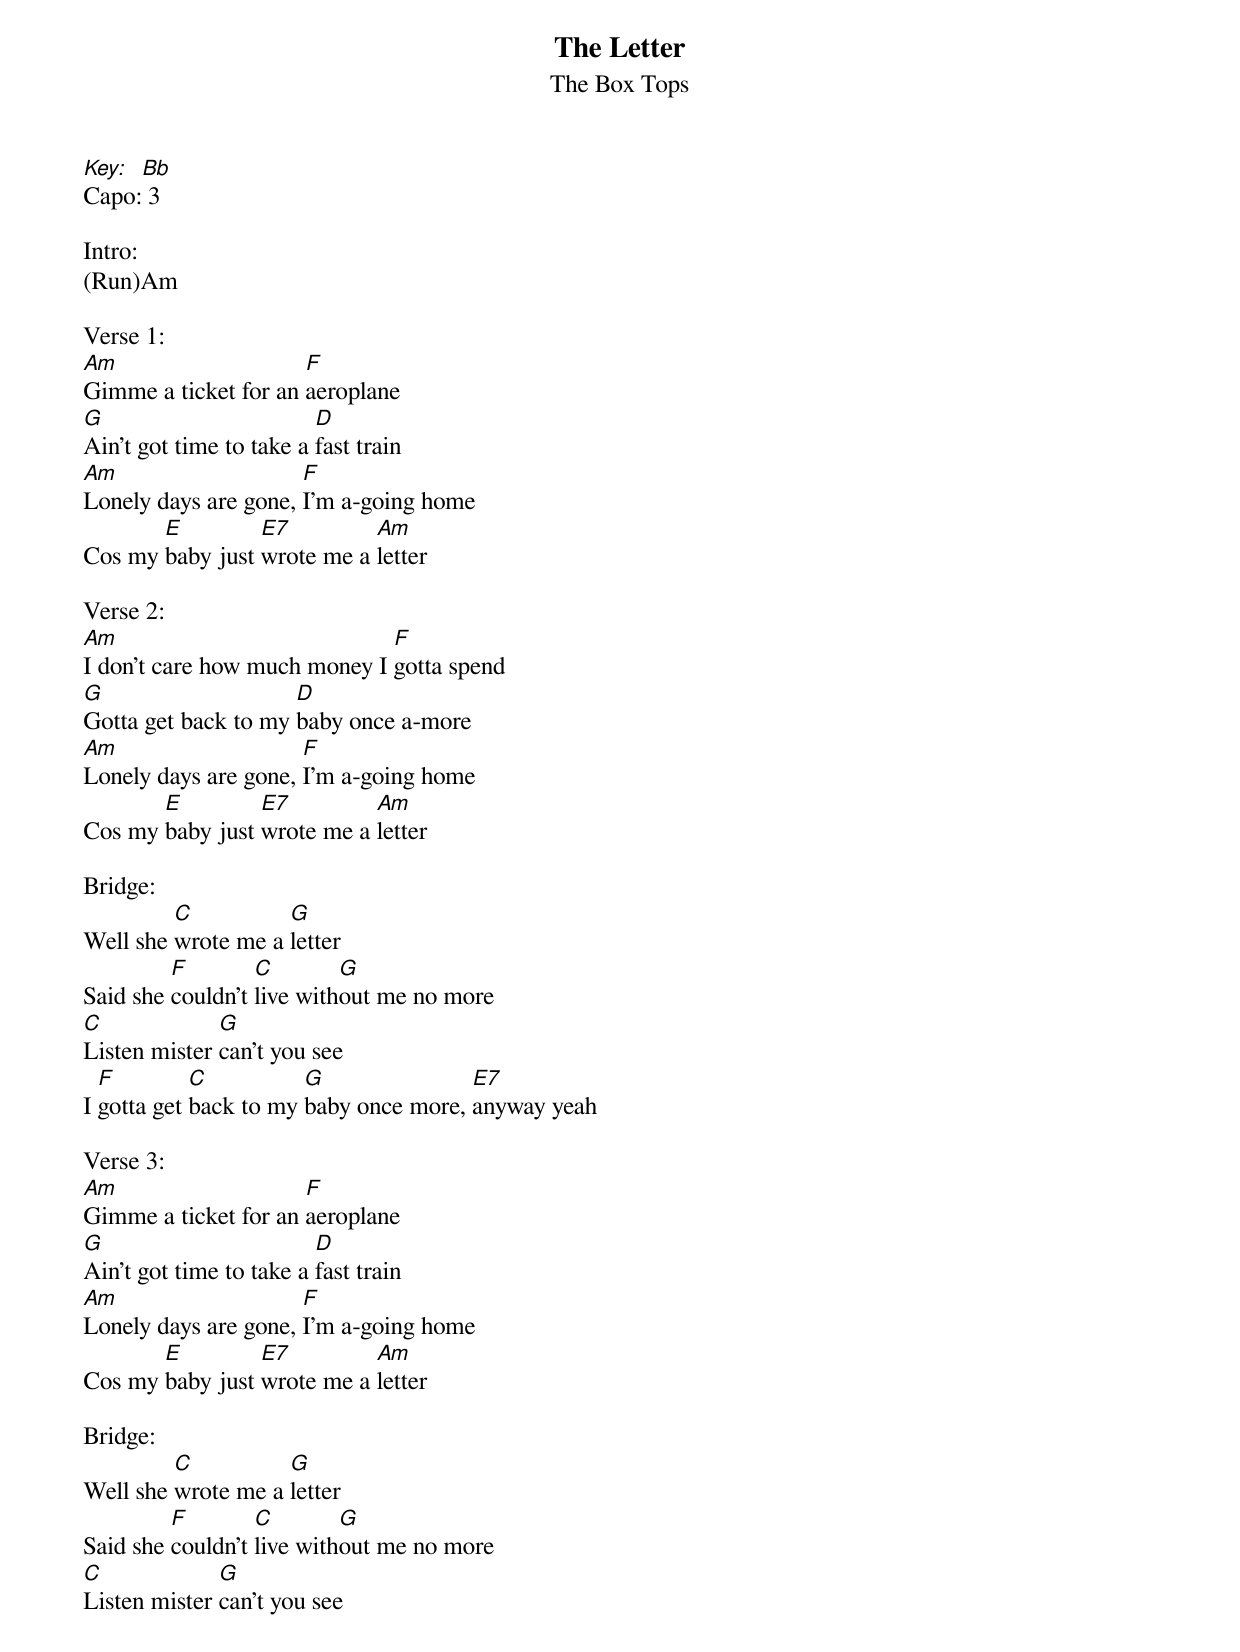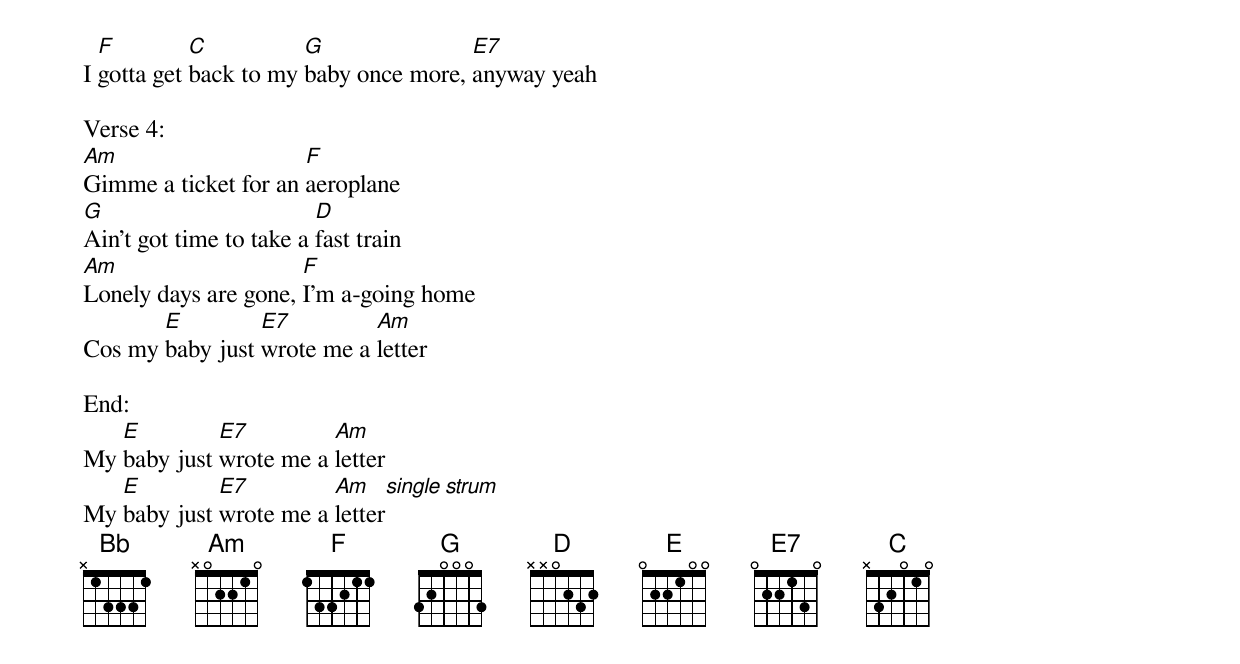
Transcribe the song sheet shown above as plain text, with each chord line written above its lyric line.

The Letter
The Box Tops
Key: Bb
Capo: 3

Intro:
(Run)Am

Verse 1:
Am                    F
Gimme a ticket for an aeroplane
G                        D
Ain't got time to take a fast train
Am                    F
Lonely days are gone, I'm a-going home
       E         E7         Am
Cos my baby just wrote me a letter

Verse 2:
Am                            F
I don't care how much money I gotta spend
G                    D
Gotta get back to my baby once a-more
Am                    F
Lonely days are gone, I'm a-going home
       E         E7         Am
Cos my baby just wrote me a letter

Bridge:
         C          G
Well she wrote me a letter
         F        C        G
Said she couldn't live without me no more
C             G
Listen mister can't you see
  F         C          G               E7
I gotta get back to my baby once more, anyway yeah

Verse 3:
Am                    F
Gimme a ticket for an aeroplane
G                        D
Ain't got time to take a fast train
Am                    F
Lonely days are gone, I'm a-going home
       E         E7         Am
Cos my baby just wrote me a letter

Bridge:
         C          G
Well she wrote me a letter
         F        C        G
Said she couldn't live without me no more
C             G
Listen mister can't you see
  F         C          G               E7
I gotta get back to my baby once more, anyway yeah

Verse 4:
Am                    F
Gimme a ticket for an aeroplane
G                        D
Ain't got time to take a fast train
Am                    F
Lonely days are gone, I'm a-going home
       E         E7         Am
Cos my baby just wrote me a letter

End:
   E         E7         Am
My baby just wrote me a letter
   E         E7         Am      single strum
My baby just wrote me a letter
